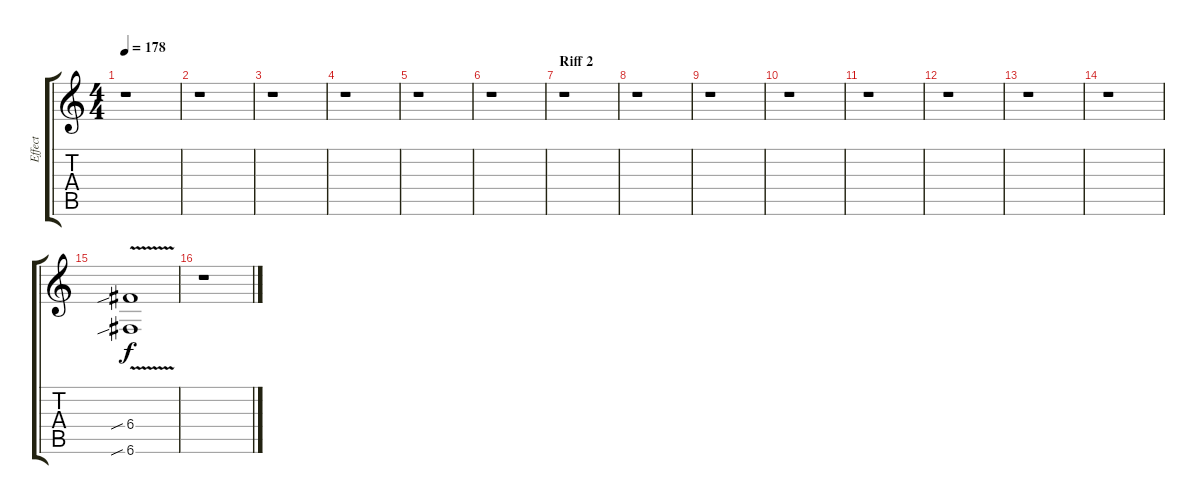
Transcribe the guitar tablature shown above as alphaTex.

\track ("Effect" "Effect") {instrument lead4chiff}
\staff {score tabs}
\tuning (D5 A4 F4 C4 G3 C3) {hide}
\ts (4 4)
\tempo 178
\clef g2
\ks c
r.1{dy f} |
r.1 |
r.1 |
r.1 |
r.1 |
r.1 |
\section ("" "Riff 2")
r.1 |
r.1 |
r.1 |
r.1 |
r.1 |
r.1 |
r.1 |
r.1 |
(6.4{v sib} 6.6{v sib}).1 |
r.1
